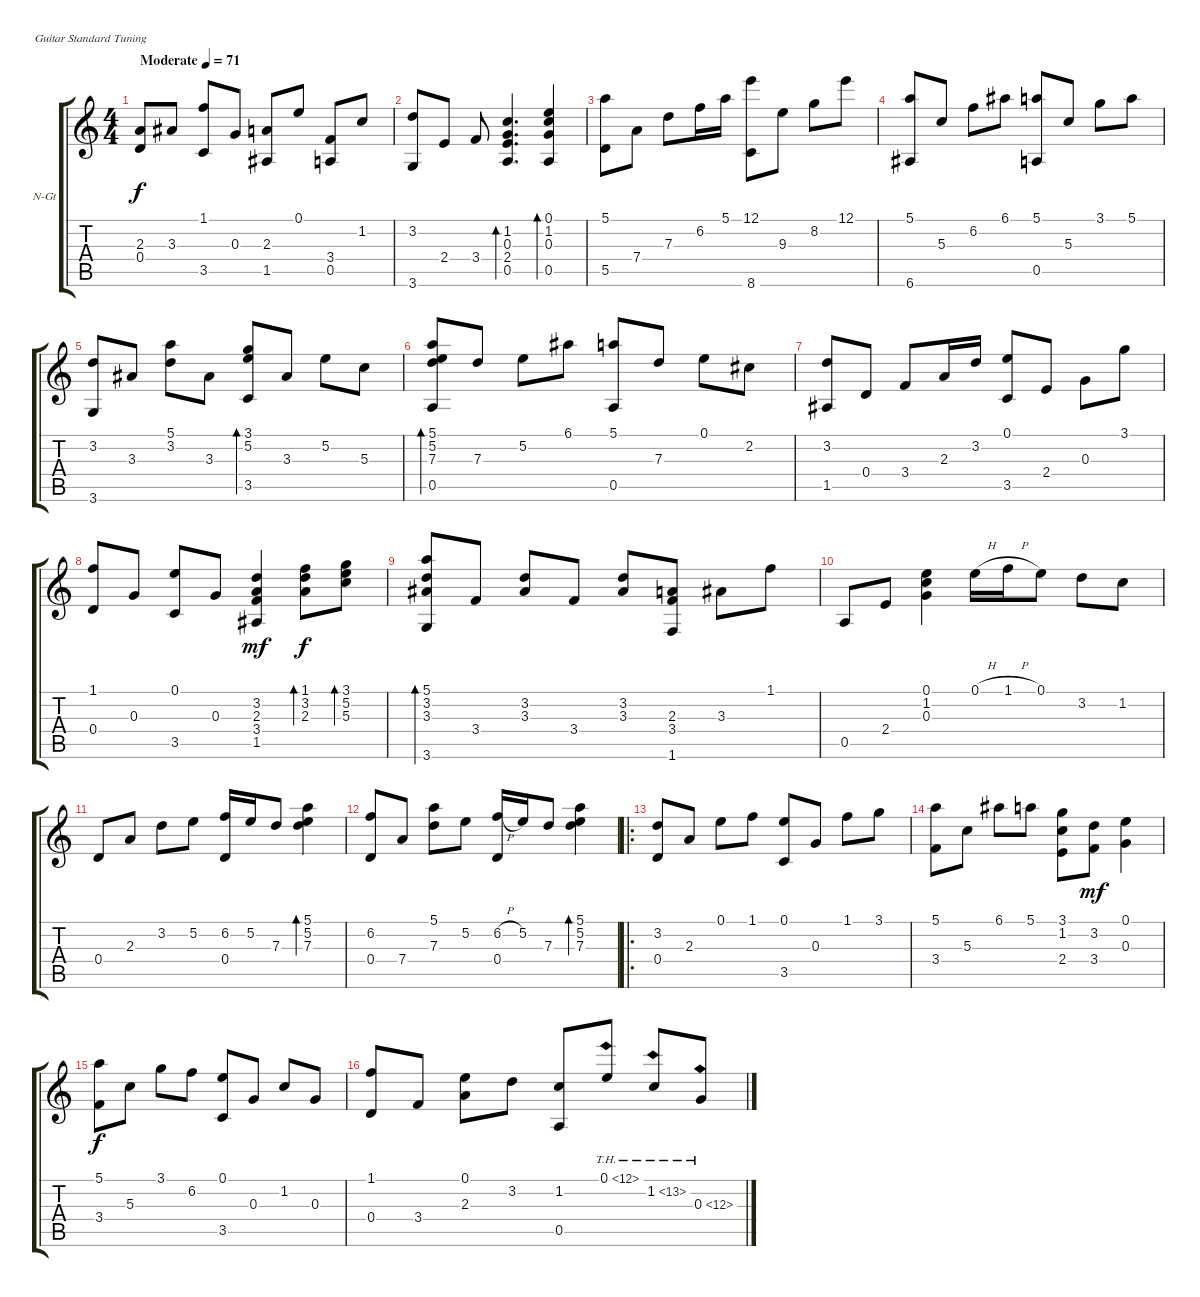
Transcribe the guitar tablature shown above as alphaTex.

\bracketExtendMode groupsimilarinstruments
\firstSystemTrackNameOrientation horizontal
\otherSystemsTrackNameOrientation horizontal
\track ("Spur 1" "N-Gt") {instrument acousticguitarnylon}
\staff {score tabs}
\tuning (E4 B3 G3 D3 A2 E2)
\ts (4 4)
\beaming (8 2 2 2 2)
\tempo (71 "Moderate")
\clef g2
\ks c
(2.3 0.4).8{dy f instrument acousticguitarnylon} 3.3.8 (1.1 3.5).8 0.3.8 (2.3 1.5).8 0.1.8 (3.4 0.5).8 1.2.8 |
(3.2 3.6).8 2.4.8 3.4.8 (1.2 0.3 2.4 0.5).4{d bd 240} (0.1 1.2 0.3 0.5).4{bd 240} |
(5.1 5.5).8 7.4.8 7.3.8 6.2.16 5.1.16 (12.1 8.6).8 9.3.8 8.2.8 12.1.8 |
(5.1 6.6).8 5.3.8 6.2.8 6.1.8 (5.1 0.5).8 5.3.8 3.1.8 5.1.8 |
(3.2 3.6).8 3.3.8 (5.1 3.2).8 3.3.8 (3.1 5.2 3.5).8{bd 240} 3.3.8 5.2.8 5.3.8 |
(5.1 5.2 7.3 0.5).8{bd 240} 7.3.8 5.2.8 6.1.8 (5.1 0.5).8 7.3.8 0.1.8 2.2.8 |
(3.2 1.5).8 0.4.8 3.4.8 2.3.16 3.2.16 (0.1 3.5).8 2.4.8 0.3.8 3.1.8 |
(1.1 0.4).8 0.3.8 (0.1 3.5).8 0.3.8 (3.2 2.3 3.4 1.5).4{dy mf} (1.1 3.2 2.3).8{bd 240 dy f} (3.1 5.2 5.3).8{bd 120} |
(5.1 3.2 3.3 3.6).8{bd 120} 3.4.8 (3.2 3.3).8 3.4.8 (3.2 3.3).8 (2.3 3.4 1.6).8 3.3.8 1.1.8 |
0.5.8 2.4.8 (0.1 1.2 0.3).4 0.1{h}.16 1.1{h}.16 0.1.8 3.2.8 1.2.8 |
0.4.8 2.3.8 3.2.8 5.2.8 (6.2 0.4).16 5.2.16 7.3.8 (5.1 5.2 7.3).4{bd 240} |
(6.2 0.4).8 7.4.8 (5.1 7.3).8 5.2.8 (6.2{h} 0.4).16 5.2.16 7.3.8 (5.1 5.2 7.3).4{bd 240} |
\ro
(3.2 0.4).8 2.3.8 0.1.8 1.1.8 (0.1 3.5).8 0.3.8 1.1.8 3.1.8 |
(5.1 3.4).8 5.3.8 6.1.8 5.1.8 (3.1 1.2 2.4).8 (3.2 3.4).8{dy mf} (0.1 0.3).4 |
(5.1 3.4).8{dy f} 5.3.8 3.1.8 6.2.8 (0.1 3.5).8 0.3.8 1.2.8 0.3.8 |
(1.1 0.4).8 3.4.8 (0.1 2.3).8 3.2.8 (1.2 0.5).8 0.1{th 12}.8 1.2{th 12}.8 0.3{th 12}.8
